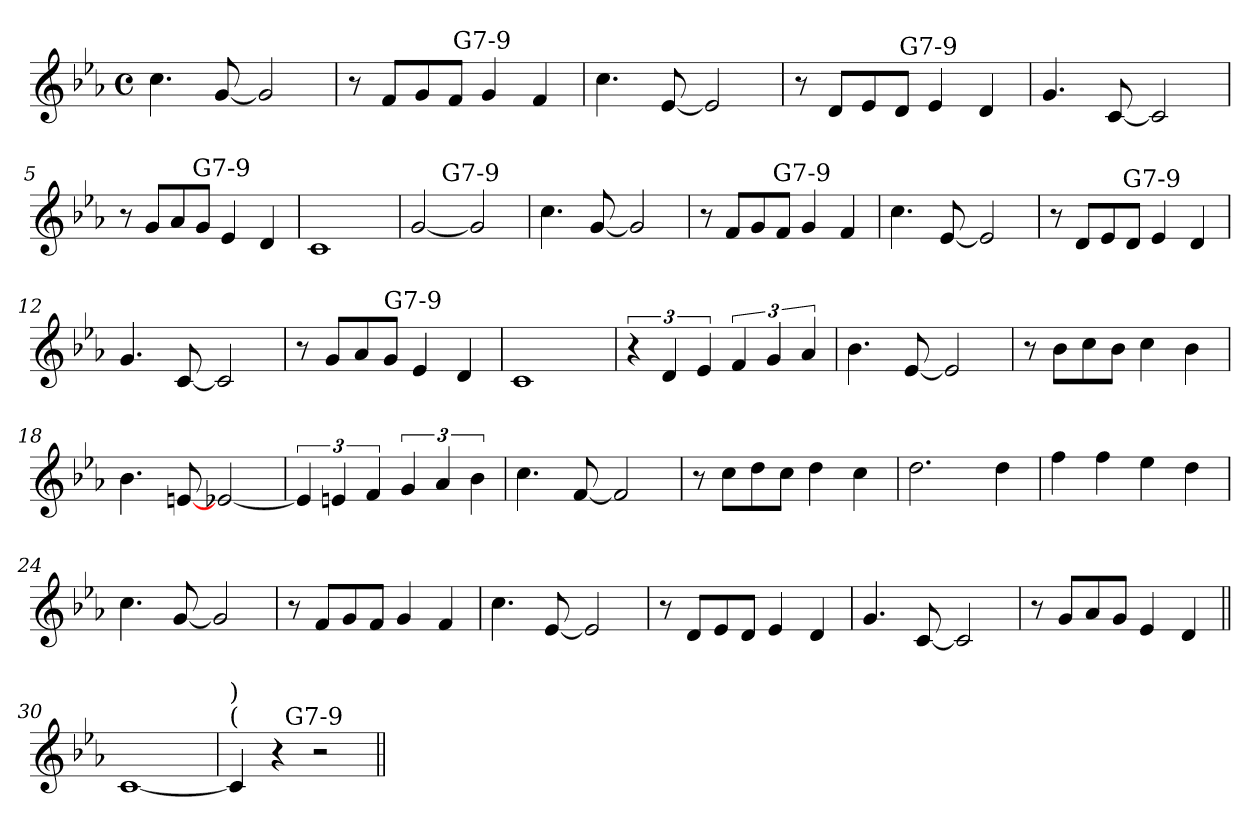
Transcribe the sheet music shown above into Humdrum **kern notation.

**kern
*part1
*staff1
*clefG2
*k[b-e-a-]
*E-:
*M4/4
*met(c)
=
4.cc\
[8g/
2g/]
=1X
8r
8f/L
8g/
8f/J
!LO:TX:a:cj:t=G7-9
4g/
4f/
=2X
4.cc\
[8e-/
2e-/]
=3X
8r
8d/L
8e-/
8d/J
!LO:TX:a:cj:t=G7-9
4e-/
4d/
=4X
4.g/
[8c/
2c/]
!!LO:LB:g=z
=5X
8r
8g/L
8a-/
8g/J
!LO:TX:a:cj:t=G7-9
4e-/
4d/
=6X
1c
=7X
[2g/
!LO:TX:a:cj:t=G7-9
2g/]
=8X
4.cc\
[8g/
2g/]
=9X
8r
8f/L
8g/
8f/J
!LO:TX:a:cj:t=G7-9
4g/
4f/
!!LO:LB:g=z
=10X
4.cc\
[8e-/
2e-/]
=11X
8r
8d/L
8e-/
8d/J
!LO:TX:a:cj:t=G7-9
4e-/
4d/
=12X
4.g/
[8c/
2c/]
=13X
8r
8g/L
8a-/
8g/J
!LO:TX:a:cj:t=G7-9
4e-/
4d/
=14X
1c
!!LO:LB:g=z
=15X
6r
6d/
6e-/
6f/
6g/
6a-/
=16X
4.b-\
[8e-/
2e-/]
=17X
8r
8b-\L
8cc\
8b-\J
4cc\
4b-\
=18X
4.b-\
[8en/
[2e-/
=19X
6e-/]
6en/
6f/
6g/
6a-/
6b-\
!!LO:LB:g=z
=20X
4.cc\
[8f/
2f/]
=21X
8r
8cc\L
8dd\
8cc\J
4dd\
4cc\
=22X
2.dd\
4dd\
=23X
4ff\
4ff\
4ee-\
4dd\
=24X
4.cc\
[8g/
2g/]
=25X
8r
8f/L
8g/
8f/J
4g/
4f/
!!LO:LB:g=z
=26X
4.cc\
[8e-/
2e-/]
=27X
8r
8d/L
8e-/
8d/J
4e-/
4d/
=28X
4.g/
[8c/
2c/]
=29X
8r
8g/L
8a-/
8g/J
4e-/
4d/
=30X||
[1c
=31X
!LO:TX:a:t=(
!LO:TX:a:t=)
4c/]
4r
!LO:TX:a:cj:t=G7-9
2r
=||
*-
